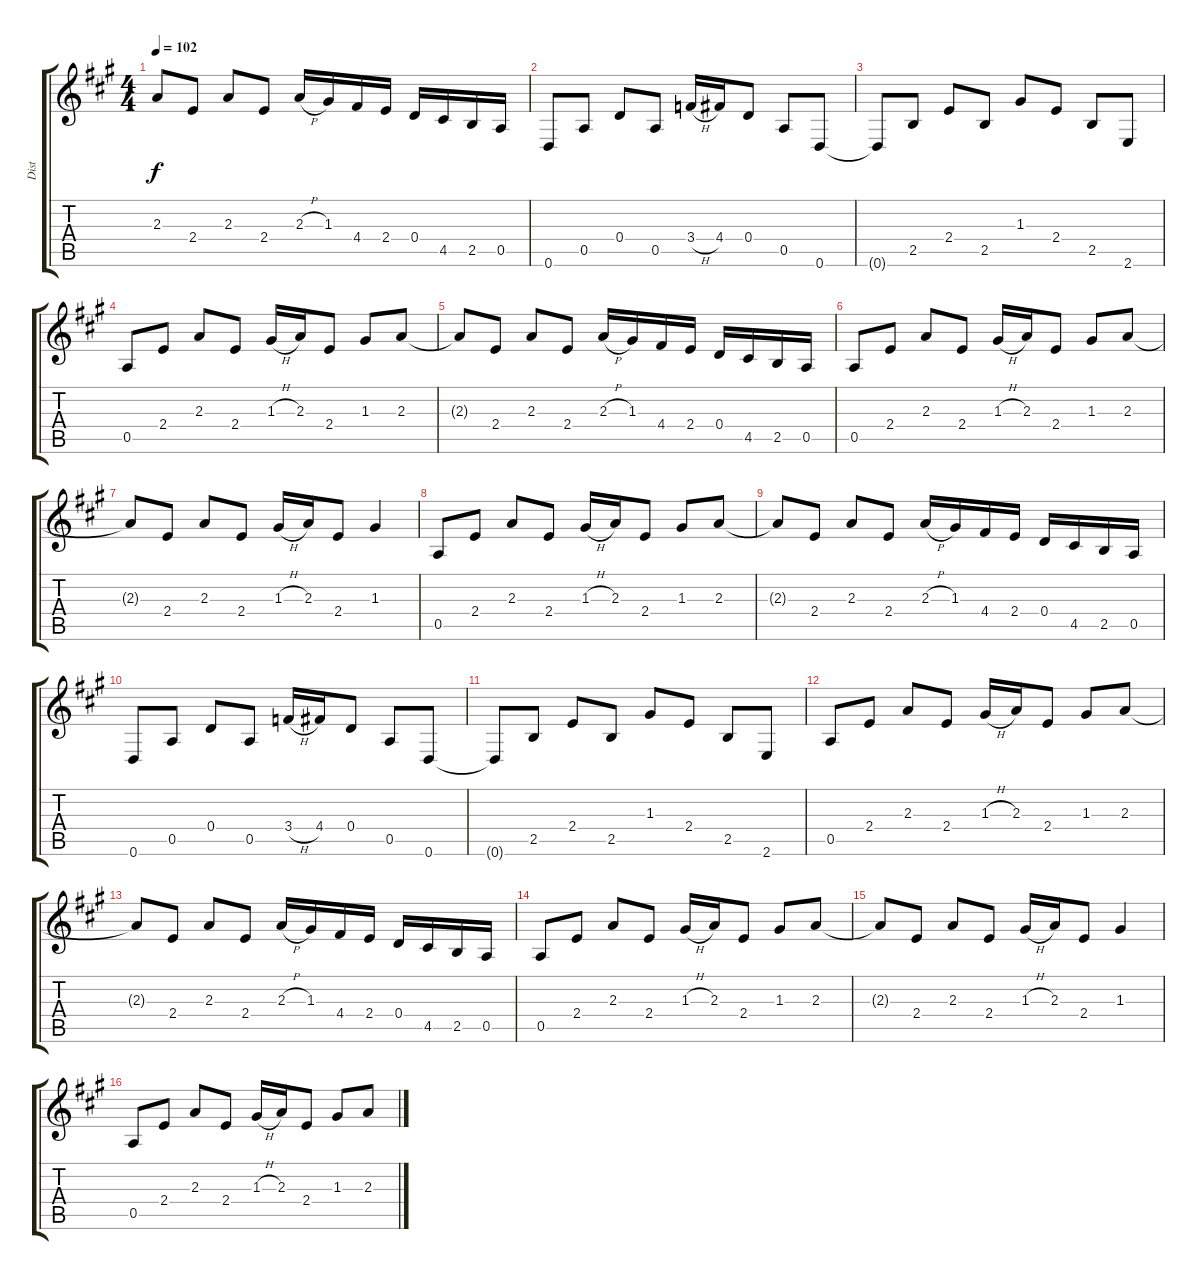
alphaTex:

\track ("Dist" "Dist") {instrument distortionguitar}
\staff {score tabs}
\tuning (E4 B3 G3 D3 A2 D2) {hide}
\ts (4 4)
\tempo 102
\clef g2
\ks a
2.3{t}.8{dy f} 2.4.8 2.3.8 2.4.8 2.3{h}.16 1.3.16 4.4.16 2.4.16 0.4.16 4.5.16 2.5.16 0.5.16 |
0.6.8 0.5.8 0.4.8 0.5.8 3.4{h}.16 4.4.16 0.4.8 0.5.8 0.6.8 |
0.6{t}.8 2.5.8 2.4.8 2.5.8 1.3.8 2.4.8 2.5.8 2.6.8 |
0.5.8 2.4.8 2.3.8 2.4.8 1.3{h}.16 2.3.16 2.4.8 1.3.8 2.3.8 |
2.3{t}.8 2.4.8 2.3.8 2.4.8 2.3{h}.16 1.3.16 4.4.16 2.4.16 0.4.16 4.5.16 2.5.16 0.5.16 |
0.5.8 2.4.8 2.3.8 2.4.8 1.3{h}.16 2.3.16 2.4.8 1.3.8 2.3.8 |
2.3{t}.8 2.4.8 2.3.8 2.4.8 1.3{h}.16 2.3.16 2.4.8 1.3.4 |
0.5.8 2.4.8 2.3.8 2.4.8 1.3{h}.16 2.3.16 2.4.8 1.3.8 2.3.8 |
2.3{t}.8 2.4.8 2.3.8 2.4.8 2.3{h}.16 1.3.16 4.4.16 2.4.16 0.4.16 4.5.16 2.5.16 0.5.16 |
0.6.8 0.5.8 0.4.8 0.5.8 3.4{h}.16 4.4.16 0.4.8 0.5.8 0.6.8 |
0.6{t}.8 2.5.8 2.4.8 2.5.8 1.3.8 2.4.8 2.5.8 2.6.8 |
0.5.8 2.4.8 2.3.8 2.4.8 1.3{h}.16 2.3.16 2.4.8 1.3.8 2.3.8 |
2.3{t}.8 2.4.8 2.3.8 2.4.8 2.3{h}.16 1.3.16 4.4.16 2.4.16 0.4.16 4.5.16 2.5.16 0.5.16 |
0.5.8 2.4.8 2.3.8 2.4.8 1.3{h}.16 2.3.16 2.4.8 1.3.8 2.3.8 |
2.3{t}.8 2.4.8 2.3.8 2.4.8 1.3{h}.16 2.3.16 2.4.8 1.3.4 |
0.5.8 2.4.8 2.3.8 2.4.8 1.3{h}.16 2.3.16 2.4.8 1.3.8 2.3.8
